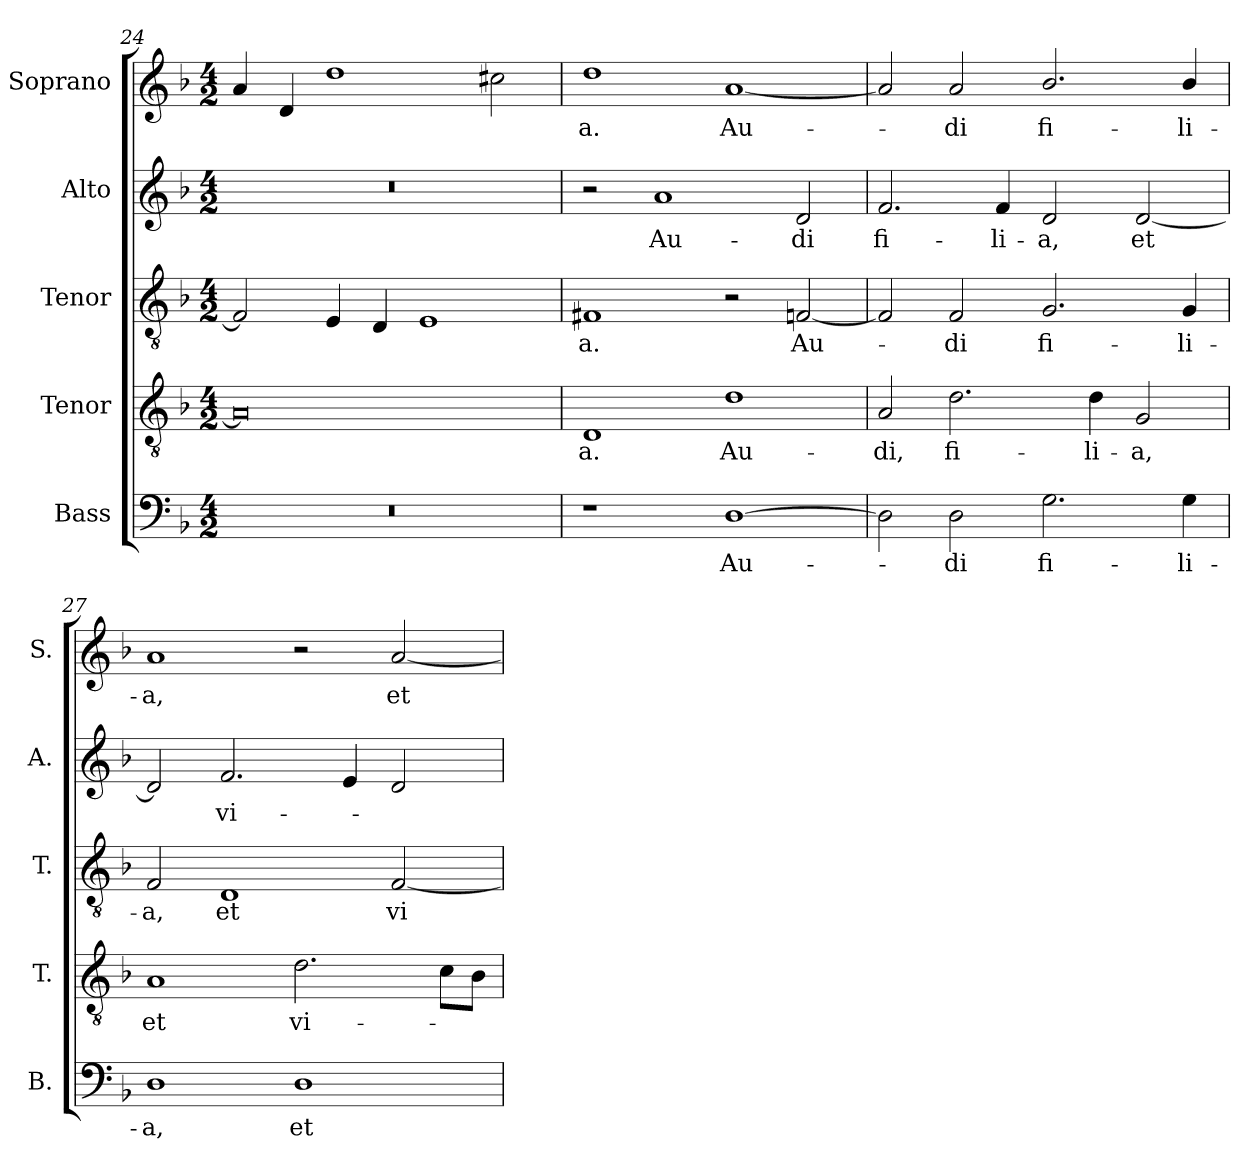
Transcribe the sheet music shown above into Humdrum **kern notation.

**kern	**text	**kern	**text	**kern	**text	**kern	**text	**kern	**text
*part5	*part5	*part4	*part4	*part3	*part3	*part2	*part2	*part1	*part1
*staff5	*staff5	*staff4	*staff4	*staff3	*staff3	*staff2	*staff2	*staff1	*staff1
*I"Bass	*	*I"Tenor	*	*I"Tenor	*	*I"Alto	*	*I"Soprano	*
*I'B.	*	*I'T.	*	*I'T.	*	*I'A.	*	*I'S.	*
*clefF4	*	*clefGv2	*	*clefGv2	*	*clefG2	*	*clefG2	*
*	*	*ITrd7c12	*	*	*	*	*	*	*
*k[b-]	*	*k[b-]	*	*k[b-]	*	*k[b-]	*	*k[b-]	*
*F:	*	*F:	*	*F:	*	*F:	*	*F:	*
*M4/2	*	*M4/2	*	*M4/2	*	*M4/2	*	*M4/2	*
=24	=24	=24	=24	=24	=24	=24	=24	=24	=24
!LO:N:vis=1	!	!	!	!	!	!LO:N:vis=1	!	!	!
0r	.	0AAi]	.	2Fi/]	.	0r	.	4ai/	.
.	.	.	.	.	.	.	.	4di/	.
.	.	.	.	4Ei/	.	.	.	1ddi	.
.	.	.	.	4Di/	.	.	.	.	.
.	.	.	.	1Ei	.	.	.	.	.
.	.	.	.	.	.	.	.	2cc#Xi\	.
!!LO:LB:g=z
=25	=25	=25	=25	=25	=25	=25	=25	=25	=25
!	!	!	!LO:LY:b:color=#000000	!	!	!	!	!	!
!	!	!	!	!	!LO:LY:b:color=#000000	!	!	!	!
!	!	!	!	!	!	!	!	!	!LO:LY:b:color=#000000
1r	.	1DDi	-a.	1F#Xi	-a.	2r	.	1ddi	-a.
!	!	!	!	!	!	!	!LO:LY:b:color=#000000	!	!
.	.	.	.	.	.	1ai	Au-	.	.
!	!LO:LY:b:color=#000000	!	!	!	!	!	!	!	!
!	!	!	!LO:LY:b:color=#000000	!	!	!	!	!	!
!	!	!	!	!	!	!	!	!	!LO:LY:b:color=#000000
[1Di	Au-	1Di	Au-	2r	.	.	.	[1ai	Au-
!	!	!	!	!	!LO:LY:b:color=#000000	!	!	!	!
!	!	!	!	!	!	!	!LO:LY:b:color=#000000	!	!
.	.	.	.	[2Fni/	Au-	2di/	-di	.	.
=26	=26	=26	=26	=26	=26	=26	=26	=26	=26
!	!	!	!LO:LY:b:color=#000000	!	!	!	!	!	!
!	!	!	!	!	!	!	!LO:LY:b:color=#000000	!	!
2Di\]	.	2AAi/	-di,	2Fi/]	.	2.fi/	fi-	2ai/]	.
!	!LO:LY:b:color=#000000	!	!	!	!	!	!	!	!
!	!	!	!LO:LY:b:color=#000000	!	!	!	!	!	!
!	!	!	!	!	!LO:LY:b:color=#000000	!	!	!	!
!	!	!	!	!	!	!	!	!	!LO:LY:b:color=#000000
2Di\	-di	2.Di\	fi-	2Fi/	-di	.	.	2ai/	-di
!	!	!	!	!	!	!	!LO:LY:b:color=#000000	!	!
.	.	.	.	.	.	4fi/	-li-	.	.
!	!LO:LY:b:color=#000000	!	!	!	!	!	!	!	!
!	!	!	!	!	!LO:LY:b:color=#000000	!	!	!	!
!	!	!	!	!	!	!	!LO:LY:b:color=#000000	!	!
!	!	!	!	!	!	!	!	!	!LO:LY:b:color=#000000
2.Gi\	fi-	.	.	2.Gi/	fi-	2di/	-a,	2.b-i/	fi-
!	!	!	!LO:LY:b:color=#000000	!	!	!	!	!	!
.	.	4Di\	-li-	.	.	.	.	.	.
!	!	!	!LO:LY:b:color=#000000	!	!	!	!	!	!
!	!	!	!	!	!	!	!LO:LY:b:color=#000000	!	!
.	.	2GGi/	-a,	.	.	[2di/	et	.	.
!	!LO:LY:b:color=#000000	!	!	!	!	!	!	!	!
!	!	!	!	!	!LO:LY:b:color=#000000	!	!	!	!
!	!	!	!	!	!	!	!	!	!LO:LY:b:color=#000000
4Gi\	-li-	.	.	4Gi/	-li-	.	.	4b-i/	-li-
=27	=27	=27	=27	=27	=27	=27	=27	=27	=27
!	!LO:LY:b:color=#000000	!	!	!	!	!	!	!	!
!	!	!	!LO:LY:b:color=#000000	!	!	!	!	!	!
!	!	!	!	!	!LO:LY:b:color=#000000	!	!	!	!
!	!	!	!	!	!	!	!	!	!LO:LY:b:color=#000000
1Di	-a,	1AAi	et	2Fi/	-a,	2di/]	.	1ai	-a,
!	!	!	!	!	!LO:LY:b:color=#000000	!	!	!	!
!	!	!	!	!	!	!	!LO:LY:b:color=#000000	!	!
.	.	.	.	1Di	et	2.fi/	vi-	.	.
!	!LO:LY:b:color=#000000	!	!	!	!	!	!	!	!
!	!	!	!LO:LY:b:color=#000000	!	!	!	!	!	!
1Di	et	2.Di\	vi-	.	.	.	.	2r	.
.	.	.	.	.	.	4ei/	.	.	.
!	!	!	!	!	!LO:LY:b:color=#000000	!	!	!	!
!	!	!	!	!	!	!	!	!	!LO:LY:b:color=#000000
.	.	.	.	[2Fi/	vi-	2di/	.	[2ai/	et
.	.	8Ci\L	.	.	.	.	.	.	.
.	.	8BB-i\J	.	.	.	.	.	.	.
=	=	=	=	=	=	=	=	=	=
*-	*-	*-	*-	*-	*-	*-	*-	*-	*-
